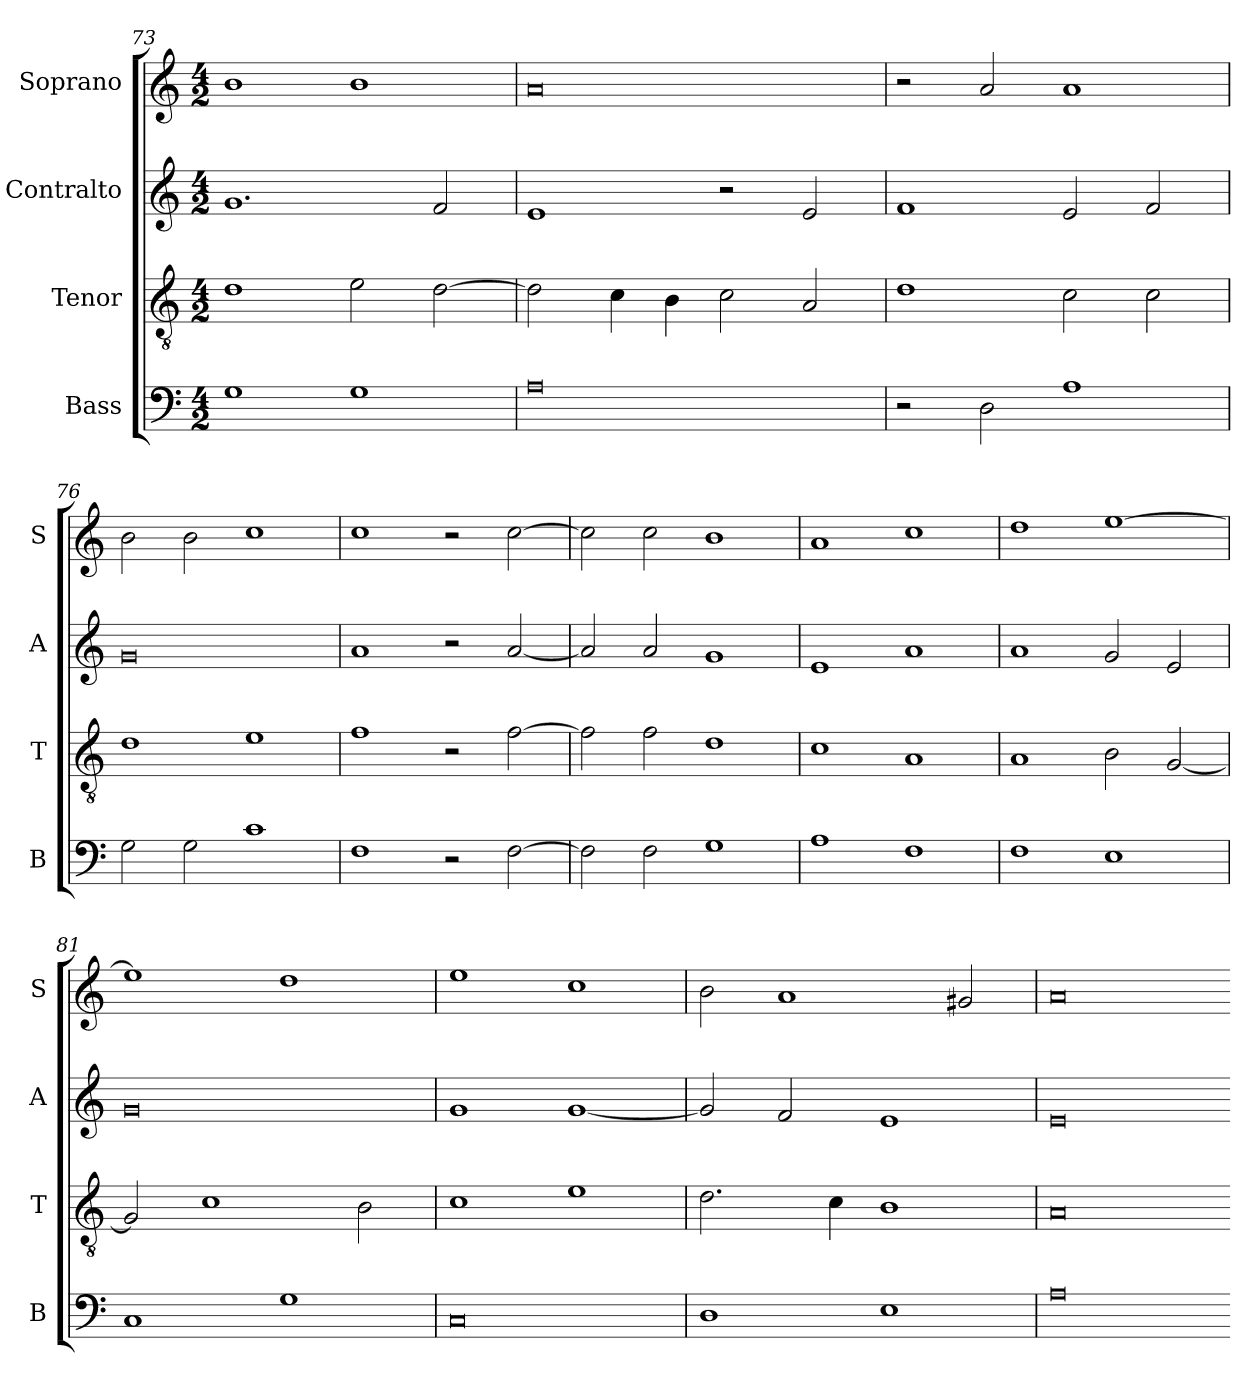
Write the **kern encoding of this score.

**kern	**kern	**kern	**kern
*part4	*part3	*part2	*part1
*staff4	*staff3	*staff2	*staff1
*I"Bass	*I"Tenor	*I"Contralto	*I"Soprano
*I'B	*I'T	*I'A	*I'S
*clefF4	*clefGv2	*clefG2	*clefG2
*k[]	*k[]	*k[]	*k[]
*A:aeo	*A:aeo	*A:aeo	*A:aeo
*M4/2	*M4/2	*M4/2	*M4/2
=73	=73	=73	=73
1G	1d	1.g	1b
1G	2e	.	1b
.	[2d	2f	.
=74	=74	=74	=74
0A	2d]	1e	0a
.	4c	.	.
.	4B	.	.
.	2c	2r	.
.	2A	2e	.
=75	=75	=75	=75
2r	1d	1f	2r
2D	.	.	2a
1A	2c	2e	1a
.	2c	2f	.
=76	=76	=76	=76
2G	1d	0g	2b
2G	.	.	2b
1c	1e	.	1cc
=77	=77	=77	=77
1F	1f	1a	1cc
2r	2r	2r	2r
[2F	[2f	[2a	[2cc
=78	=78	=78	=78
2F]	2f]	2a]	2cc]
2F	2f	2a	2cc
1G	1d	1g	1b
=79	=79	=79	=79
1A	1c	1e	1a
1F	1A	1a	1cc
=80	=80	=80	=80
1F	1A	1a	1dd
1E	2B	2g	[1ee
.	[2G	2e	.
=81	=81	=81	=81
1C	2G]	0g	1ee]
.	1c	.	.
1G	.	.	1dd
.	2B	.	.
=82	=82	=82	=82
0C	1c	1g	1ee
.	1e	[1g	1cc
=83	=83	=83	=83
1D	2.d	2g]	2b
.	.	2f	1a
.	4c	.	.
1E	1B	1e	.
.	.	.	2g#X
=84	=84	=84	=84
0A	0A	0e	0a
=-	=-	=-	=-
*-	*-	*-	*-
